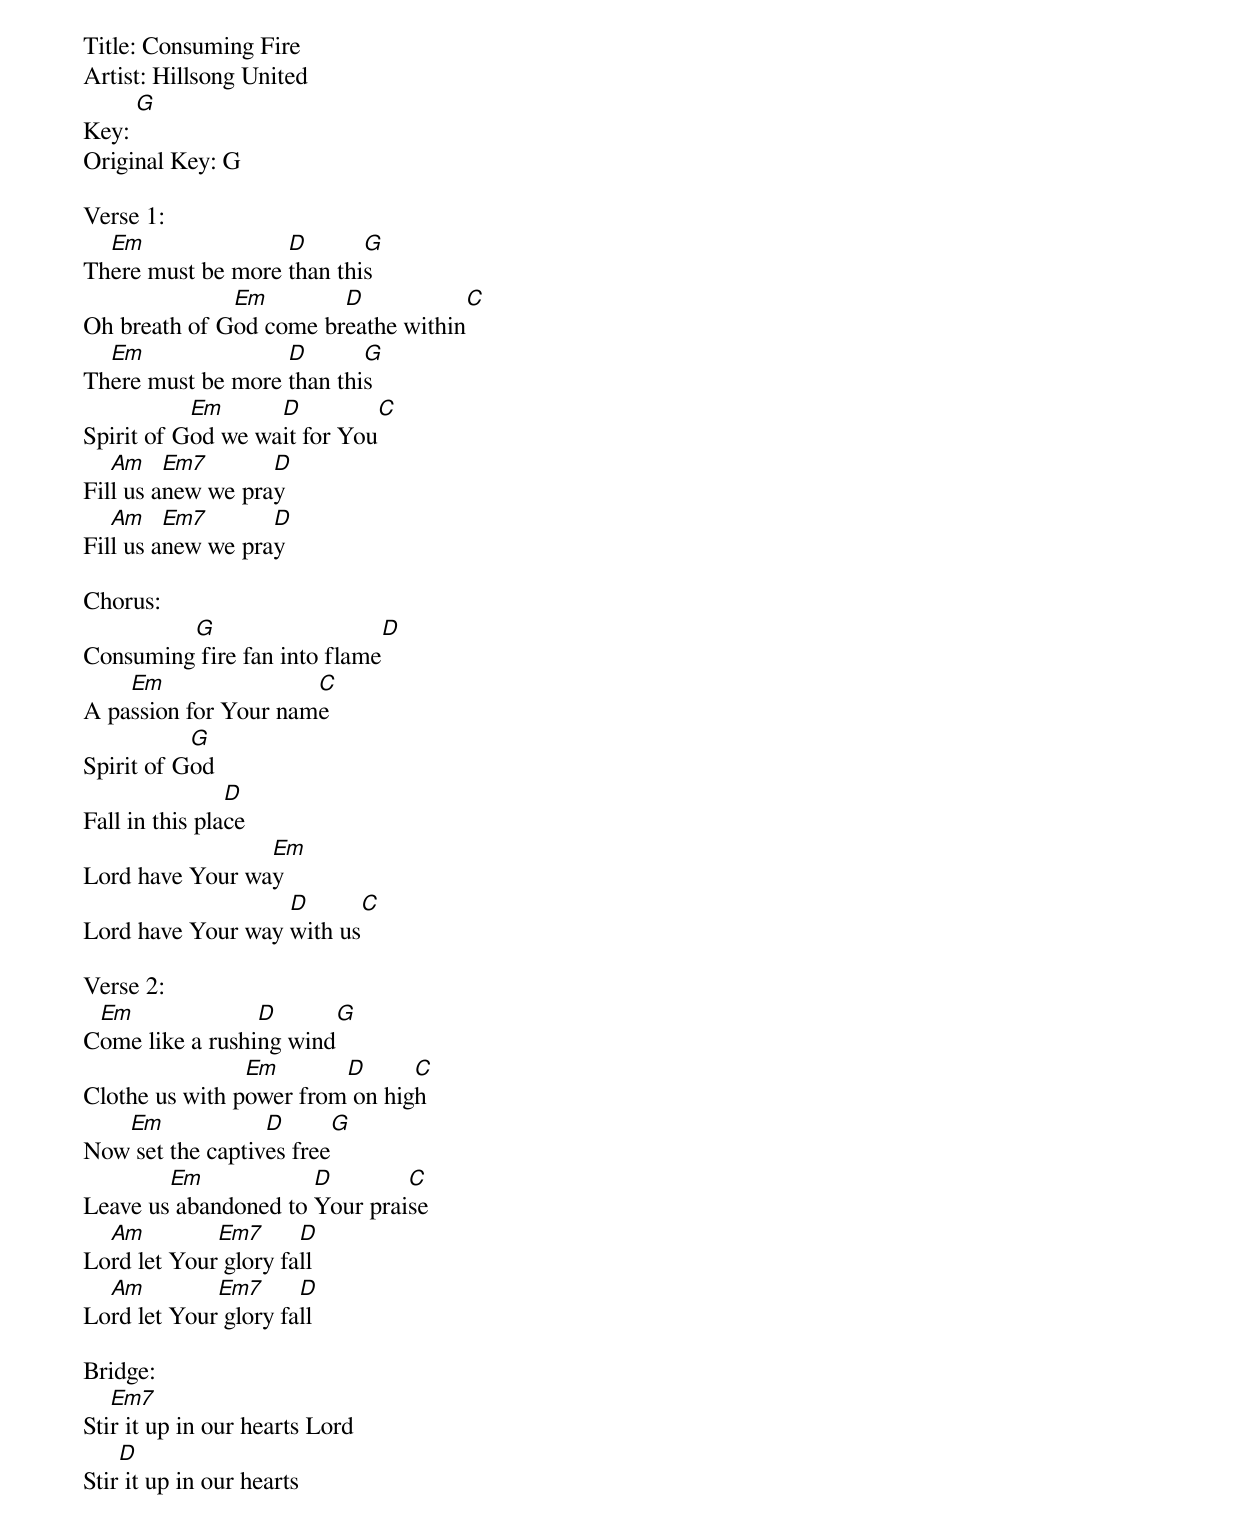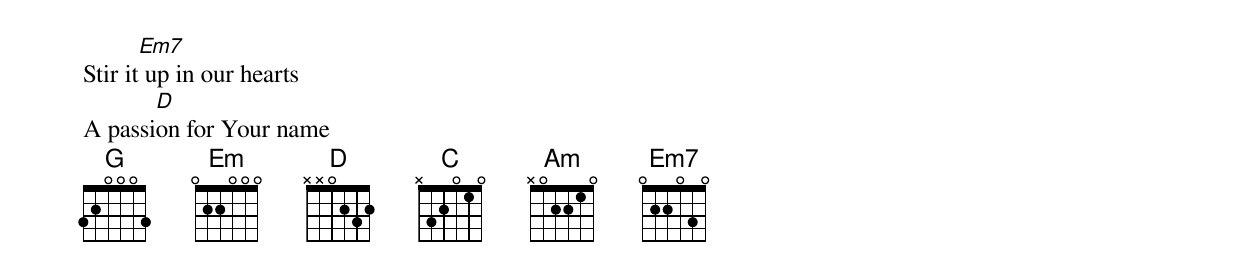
Title: Consuming Fire
Artist: Hillsong United
Key: [G]
Original Key: G

Verse 1:
Th[Em]ere must be more [D]than thi[G]s
Oh breath of G[Em]od come br[D]eathe within[C]
Th[Em]ere must be more [D]than thi[G]s
Spirit of G[Em]od we wa[D]it for You[C]
Fil[Am]l us a[Em7]new we pra[D]y
Fil[Am]l us a[Em7]new we pra[D]y

Chorus:
Consuming[G] fire fan into flame[D]
A pa[Em]ssion for Your nam[C]e
Spirit of G[G]od
Fall in this pla[D]ce
Lord have Your wa[Em]y
Lord have Your way [D]with us[C]

Verse 2:
C[Em]ome like a rushi[D]ng wind[G]
Clothe us with p[Em]ower from[D] on hig[C]h
Now[Em] set the captiv[D]es free[G]
Leave us[Em] abandoned to [D]Your prai[C]se
Lo[Am]rd let Your[Em7] glory fa[D]ll
Lo[Am]rd let Your[Em7] glory fa[D]ll

Bridge:
Sti[Em7]r it up in our hearts Lord
Stir[D] it up in our hearts
Stir it[Em7] up in our hearts
A passi[D]on for Your name
